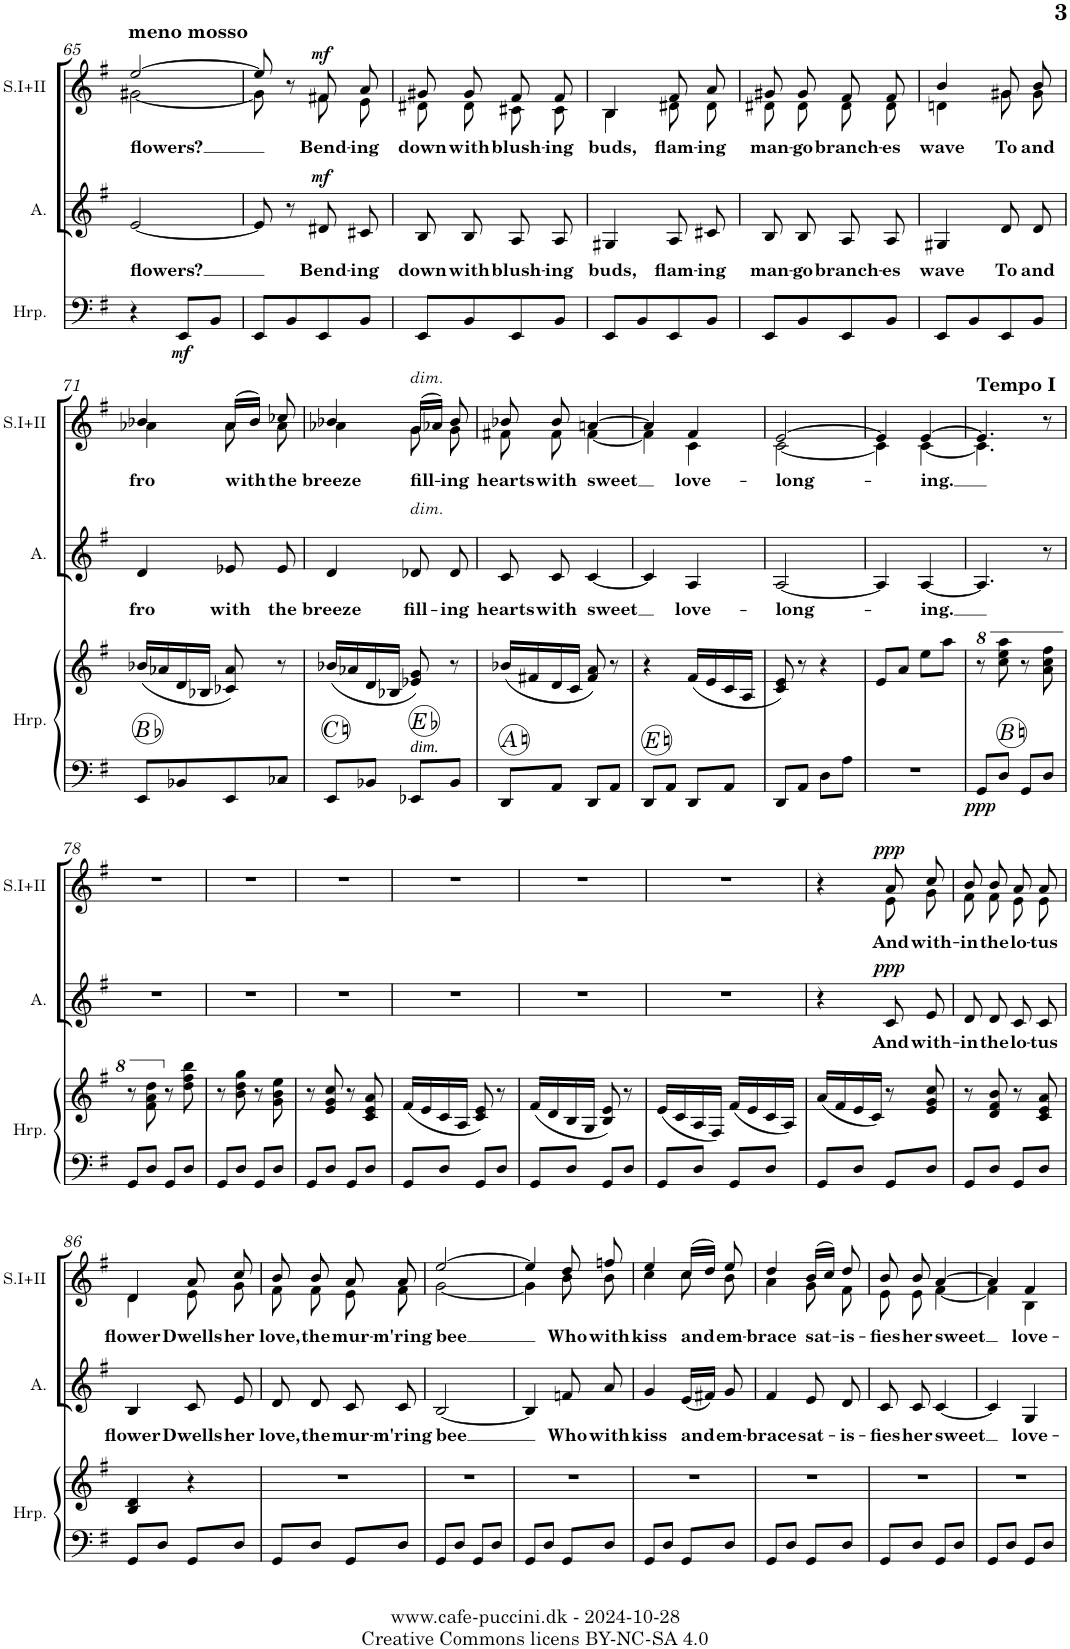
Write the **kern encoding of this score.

**kern	**kern	**dynam	**kern	**text	**dynam	**kern	**text	**dynam
*part3	*part3	*part3	*part2	*part2	*part2	*part1	*part1	*part1
*staff4	*staff3	*staff3/4	*staff2	*staff2	*staff2	*staff1	*staff1	*staff1
*I"Harp	*	*	*I"Alto	*	*	*I"Soprano I+II	*	*
*I'Hrp.	*	*	*I'A.	*	*	*I'S.I+II	*	*
!!LO:PB:g=z
*clefF4	*clefG2	*	*clefG2	*	*	*clefG2	*	*
*k[f#]	*k[f#]	*	*k[f#]	*	*	*k[f#]	*	*
*M2/4	*M2/4	*	*M2/4	*	*	*M2/4	*	*
=65	=65	=65	=65	=65	=65	=65	=65	=65
!	!	!	!	!	!	!LO:TX:a:B:t=meno mosso	!	!
!	!	!	!	!LO:LY:b	!	!	!LO:LY:b	!
*	*	*	*	*	*	*^	*	*
4r	2r	.	[2e/	flowers?	.	[2ee/	[2g#X\	flowers?	.
!	!	!LO:DY:b=2	!	!	!	!	!	!	!
8EE/L	.	mf	.	.	.	.	.	.	.
8BB/J	.	.	.	.	.	.	.	.	.
=66	=66	=66	=66	=66	=66	=66	=66	=66	=66
8EE/L	2r	.	8e/]	.	.	8ee/]	8g#\]	.	.
8BB/	.	.	8r	.	.	8r	8ryy	.	.
!	!	!	!	!LO:LY:b	!LO:DY:a	!	!	!LO:LY:b	!LO:DY:a
8EE/	.	.	8d#X/	Bend-	mf	8f#X/	8f#\	Bend-	mf
!	!	!	!	!LO:LY:b	!	!	!	!LO:LY:b	!
8BB/J	.	.	8c#X/	-ing	.	8a/	8e\	-ing	.
=67	=67	=67	=67	=67	=67	=67	=67	=67	=67
!	!	!	!	!LO:LY:b	!	!	!	!LO:LY:b	!
8EE/L	2r	.	8B/	down	.	8g#X/	8d#X\	down	.
!	!	!	!	!LO:LY:b	!	!	!	!LO:LY:b	!
8BB/	.	.	8B/	with	.	8g#/	8d#\	with	.
!	!	!	!	!LO:LY:b	!	!	!	!LO:LY:b	!
8EE/	.	.	8A/	blush-	.	8f#/	8c#X\	blush-	.
!	!	!	!	!LO:LY:b	!	!	!	!LO:LY:b	!
8BB/J	.	.	8A/	-ing	.	8f#/	8c#\	-ing	.
=68	=68	=68	=68	=68	=68	=68	=68	=68	=68
!	!	!	!	!LO:LY:b	!	!	!	!LO:LY:b	!
8EE/L	2r	.	4G#X/	buds,	.	4B/	4B\	buds,	.
8BB/	.	.	.	.	.	.	.	.	.
!	!	!	!	!LO:LY:b	!	!	!	!LO:LY:b	!
8EE/	.	.	8A/	flam-	.	8f#/	8d#X\	flam-	.
!	!	!	!	!LO:LY:b	!	!	!	!LO:LY:b	!
8BB/J	.	.	8c#X/	-ing	.	8a/	8d#\	-ing	.
=69	=69	=69	=69	=69	=69	=69	=69	=69	=69
!	!	!	!	!LO:LY:b	!	!	!	!LO:LY:b	!
8EE/L	2r	.	8B/	man-	.	8g#X/	8d#X\	man-	.
!	!	!	!	!LO:LY:b	!	!	!	!LO:LY:b	!
8BB/	.	.	8B/	-go	.	8g#/	8d#\	-go	.
!	!	!	!	!LO:LY:b	!	!	!	!LO:LY:b	!
8EE/	.	.	8A/	branch-	.	8f#/	8d#\	branch-	.
!	!	!	!	!LO:LY:b	!	!	!	!LO:LY:b	!
8BB/J	.	.	8A/	-es	.	8f#/	8d#\	-es	.
=70	=70	=70	=70	=70	=70	=70	=70	=70	=70
!	!	!	!	!LO:LY:b	!	!	!	!LO:LY:b	!
8EE/L	2r	.	4G#X/	wave	.	4b/	4dn\	wave	.
8BB/	.	.	.	.	.	.	.	.	.
!	!	!	!	!LO:LY:b	!	!	!	!LO:LY:b	!
8EE/	.	.	8d/	To	.	8g#X/	8g#\	To	.
!	!	!	!	!LO:LY:b	!	!	!	!LO:LY:b	!
8BB/J	.	.	8d/	and	.	8b/	8g#\	and	.
!!LO:LB:g=z	!!
=71	=71	=71	=71	=71	=71	=71	=71	=71	=71
!LO:TX:a:i:t=B♭	!	!	!	!	!	!	!	!	!
!	!	!	!	!LO:LY:b	!	!	!	!LO:LY:b	!
8EE/L	(16b-X/LL	.	4d/	fro	.	4b-X/	4a-X\	fro	.
.	16a-X/	.	.	.	.	.	.	.	.
8BB-X/	16d/	.	.	.	.	.	.	.	.
.	16B-X/JJ	.	.	.	.	.	.	.	.
!	!	!	!	!LO:LY:b	!	!	!	!LO:LY:b	!
8EE/	8c-X/ 8a-/)	.	8e-X/	with	.	(16a-/LL	8a-\	with	.
.	.	.	.	.	.	16b-/JJ)	.	.	.
!	!	!	!	!LO:LY:b	!	!	!	!LO:LY:b	!
8C-X/J	8r	.	8e-/	the	.	8cc-X/	8a-\	the	.
=72	=72	=72	=72	=72	=72	=72	=72	=72	=72
!LO:TX:a:i:t=C♮	!	!	!	!	!	!	!	!	!
!	!	!	!	!LO:LY:b	!	!	!	!LO:LY:b	!
8EE/L	(16b-X/LL	.	4d/	breeze	.	4b-X/	4a-X\	breeze	.
.	16a-X/	.	.	.	.	.	.	.	.
8BB-X/J	16d/	.	.	.	.	.	.	.	.
.	16B-X/JJ	.	.	.	.	.	.	.	.
!	!	!	!	!	!	!LO:TX:a:i:t=dim.	!	!	!
!	!	!	!LO:TX:a:i:t=dim.	!	!	!	!	!	!
!LO:TX:a:i:t=dim.	!	!	!	!	!	!	!	!	!
!LO:TX:a:i:t=E♭	!	!	!	!	!	!	!	!	!
!	!	!	!	!LO:LY:b	!	!	!	!LO:LY:b	!
8EE-X/L	8e-X/ 8g/)	.	8d-X/	fill-	.	(16g/LL	8g\	fill-	.
.	.	.	.	.	.	16a-X/JJ)	.	.	.
!	!	!	!	!LO:LY:b	!	!	!	!LO:LY:b	!
8BB-/J	8r	.	8d-/	-ing	.	8b-/	8g\	-ing	.
=73	=73	=73	=73	=73	=73	=73	=73	=73	=73
!LO:TX:a:i:t=A♮	!	!	!	!	!	!	!	!	!
!	!	!	!	!LO:LY:b	!	!	!	!LO:LY:b	!
8DD/L	(16b-X/LL	.	8c/	hearts	.	8b-X/	8f#X\	hearts	.
.	16f#X/	.	.	.	.	.	.	.	.
!	!	!	!	!LO:LY:b	!	!	!	!LO:LY:b	!
8AA/J	16d/	.	8c/	with	.	8b-/	8f#\	with	.
.	16c/JJ	.	.	.	.	.	.	.	.
!	!	!	!	!LO:LY:b	!	!	!	!LO:LY:b	!
8DD/L	8f#/ 8a/)	.	[4c/	sweet	.	[4an/	[4f#\	sweet	.
8AA/J	8r	.	.	.	.	.	.	.	.
=74	=74	=74	=74	=74	=74	=74	=74	=74	=74
!LO:TX:a:i:t=E♮	!	!	!	!	!	!	!	!	!
8DD/L	4r	.	4c/]	.	.	4a/]	4f#\]	.	.
8AA/J	.	.	.	.	.	.	.	.	.
!	!	!	!	!LO:LY:b	!	!	!	!LO:LY:b	!
8DD/L	(16f#/LL	.	4A/	love-	.	4f#/	4c\	love-	.
.	16e/	.	.	.	.	.	.	.	.
8AA/J	16c/	.	.	.	.	.	.	.	.
.	16A/JJ	.	.	.	.	.	.	.	.
=75	=75	=75	=75	=75	=75	=75	=75	=75	=75
!	!	!	!	!LO:LY:b	!	!	!	!LO:LY:b	!
8DD/L	8c/ 8e/)	.	[2A/	-long-	.	[2e/	[2c\	-long-	.
8AA/J	8r	.	.	.	.	.	.	.	.
8D\L	4r	.	.	.	.	.	.	.	.
8A\J	.	.	.	.	.	.	.	.	.
=76	=76	=76	=76	=76	=76	=76	=76	=76	=76
2r	8e/L	.	4A/]	.	.	4e/]	4c\]	.	.
.	8a/J	.	.	.	.	.	.	.	.
!	!	!	!	!LO:LY:b	!	!	!	!LO:LY:b	!
.	8ee\L	.	[4A/	-ing.	.	[4e/	[4c\	-ing.	.
.	8aa\J	.	.	.	.	.	.	.	.
=77	=77	=77	=77	=77	=77	=77	=77	=77	=77
*	*8va	*	*	*	*	*	*	*	*
!	!	!	!	!	!	!LO:TX:a:B:t=Tempo I	!	!	!
!	!	!LO:DY:b=2	!	!	!	!	!	!	!
8GG/L	8r	ppp	4.A/]	.	.	4.e/]	4.c\]	.	.
!LO:TX:a:i:t=B♮	!	!	!	!	!	!	!	!	!
8D/J	8ccc\ 8eee\ 8aaa\	.	.	.	.	.	.	.	.
8GG/L	8r	.	.	.	.	.	.	.	.
8D/J	8aa\ 8ccc\ 8fff#\	.	8r	.	.	8r	8ryy	.	.
*	*	*	*	*	*	*v	*v	*	*
!!LO:LB:g=z
=78	=78	=78	=78	=78	=78	=78	=78	=78
8GG/L	8r	.	2r	.	.	2r	.	.
8D/J	8ff#\ 8aa\ 8ddd\	.	.	.	.	.	.	.
*	*X8va	*	*	*	*	*	*	*
8GG/L	8r	.	.	.	.	.	.	.
8D/J	8dd\ 8ff#\ 8bb\	.	.	.	.	.	.	.
=79	=79	=79	=79	=79	=79	=79	=79	=79
8GG/L	8r	.	2r	.	.	2r	.	.
8D/J	8b\ 8dd\ 8gg\	.	.	.	.	.	.	.
8GG/L	8r	.	.	.	.	.	.	.
8D/J	8g\ 8b\ 8ee\	.	.	.	.	.	.	.
=80	=80	=80	=80	=80	=80	=80	=80	=80
8GG/L	8r	.	2r	.	.	2r	.	.
8D/J	8e/ 8g/ 8cc/	.	.	.	.	.	.	.
8GG/L	8r	.	.	.	.	.	.	.
8D/J	8c/ 8e/ 8a/	.	.	.	.	.	.	.
=81	=81	=81	=81	=81	=81	=81	=81	=81
8GG/L	(16f#/LL	.	2r	.	.	2r	.	.
.	16e/	.	.	.	.	.	.	.
8D/J	16c/	.	.	.	.	.	.	.
.	16A/JJ	.	.	.	.	.	.	.
8GG/L	8c/ 8e/)	.	.	.	.	.	.	.
8D/J	8r	.	.	.	.	.	.	.
=82	=82	=82	=82	=82	=82	=82	=82	=82
8GG/L	(16f#/LL	.	2r	.	.	2r	.	.
.	16d/	.	.	.	.	.	.	.
8D/J	16B/	.	.	.	.	.	.	.
.	16G/JJ	.	.	.	.	.	.	.
8GG/L	8B/ 8e/)	.	.	.	.	.	.	.
8D/J	8r	.	.	.	.	.	.	.
=83	=83	=83	=83	=83	=83	=83	=83	=83
8GG/L	(16e/LL	.	2r	.	.	2r	.	.
.	16c/	.	.	.	.	.	.	.
8D/J	16A/	.	.	.	.	.	.	.
.	16F#/JJ)	.	.	.	.	.	.	.
8GG/L	(16f#/LL	.	.	.	.	.	.	.
.	16e/	.	.	.	.	.	.	.
8D/J	16c/	.	.	.	.	.	.	.
.	16A/JJ)	.	.	.	.	.	.	.
=84	=84	=84	=84	=84	=84	=84	=84	=84
*	*	*	*	*	*	*^	*	*
8GG/L	(16a/LL	.	4r	.	.	4r	4ryy	.	.
.	16f#/	.	.	.	.	.	.	.	.
8D/J	16e/	.	.	.	.	.	.	.	.
.	16c/JJ)	.	.	.	.	.	.	.	.
!	!	!	!	!LO:LY:b	!LO:DY:a	!	!	!LO:LY:b	!LO:DY:a
8GG/L	8r	.	8c/	And	ppp	8a/	8e\	And	ppp
!	!	!	!	!LO:LY:b	!	!	!	!LO:LY:b	!
8D/J	8e/ 8g/ 8cc/	.	8e/	with-	.	8cc/	8g\	with-	.
=85	=85	=85	=85	=85	=85	=85	=85	=85	=85
!	!	!	!	!LO:LY:b	!	!	!	!LO:LY:b	!
8GG/L	8r	.	8d/	-in	.	8b/	8f#\	-in	.
!	!	!	!	!LO:LY:b	!	!	!	!LO:LY:b	!
8D/J	8d/ 8f#/ 8b/	.	8d/	the	.	8b/	8f#\	the	.
!	!	!	!	!LO:LY:b	!	!	!	!LO:LY:b	!
8GG/L	8r	.	8c/	lo-	.	8a/	8e\	lo-	.
!	!	!	!	!LO:LY:b	!	!	!	!LO:LY:b	!
8D/J	8c/ 8e/ 8a/	.	8c/	-tus	.	8a/	8e\	-tus	.
!!LO:LB:g=z	!!
=86	=86	=86	=86	=86	=86	=86	=86	=86	=86
!	!	!	!	!LO:LY:b	!	!	!	!LO:LY:b	!
8GG/L	4B/ 4d/	.	4B/	flower	.	4d/	4d\	flower	.
8D/J	.	.	.	.	.	.	.	.	.
!	!	!	!	!LO:LY:b	!	!	!	!LO:LY:b	!
8GG/L	4r	.	8c/	Dwells	.	8a/	8e\	Dwells	.
!	!	!	!	!LO:LY:b	!	!	!	!LO:LY:b	!
8D/J	.	.	8e/	her	.	8cc/	8g\	her	.
=87	=87	=87	=87	=87	=87	=87	=87	=87	=87
!	!	!	!	!LO:LY:b	!	!	!	!LO:LY:b	!
8GG/L	2r	.	8d/	love,	.	8b/	8f#\	love,	.
!	!	!	!	!LO:LY:b	!	!	!	!LO:LY:b	!
8D/J	.	.	8d/	the	.	8b/	8f#\	the	.
!	!	!	!	!LO:LY:b	!	!	!	!LO:LY:b	!
8GG/L	.	.	8c/	mur-	.	8a/	8e\	mur-	.
!	!	!	!	!LO:LY:b	!	!	!	!LO:LY:b	!
8D/J	.	.	8c/	-m'ring	.	8a/	8f#\	-m'ring	.
=88	=88	=88	=88	=88	=88	=88	=88	=88	=88
!	!	!	!	!LO:LY:b	!	!	!	!LO:LY:b	!
8GG/L	2r	.	[2B/	bee	.	[2ee/	[2g\	bee	.
8D/J	.	.	.	.	.	.	.	.	.
8GG/L	.	.	.	.	.	.	.	.	.
8D/J	.	.	.	.	.	.	.	.	.
=89	=89	=89	=89	=89	=89	=89	=89	=89	=89
8GG/L	2r	.	4B/]	.	.	4ee/]	4g\]	.	.
8D/J	.	.	.	.	.	.	.	.	.
!	!	!	!	!LO:LY:b	!	!	!	!LO:LY:b	!
8GG/L	.	.	8fn/	Who	.	8dd/	8b\	Who	.
!	!	!	!	!LO:LY:b	!	!	!	!LO:LY:b	!
8D/J	.	.	8a/	with	.	8ffn/	8b\	with	.
=90	=90	=90	=90	=90	=90	=90	=90	=90	=90
!	!	!	!	!LO:LY:b	!	!	!	!LO:LY:b	!
8GG/L	2r	.	4g/	kiss	.	4ee/	4cc\	kiss	.
8D/J	.	.	.	.	.	.	.	.	.
!	!	!	!	!LO:LY:b	!	!	!	!LO:LY:b	!
8GG/L	.	.	(16e/LL	and	.	(16cc/LL	8cc\	and	.
.	.	.	16f#X/JJ)	.	.	16dd/JJ)	.	.	.
!	!	!	!	!LO:LY:b	!	!	!	!LO:LY:b	!
8D/J	.	.	8g/	em-	.	8ee/	8b\	em-	.
=91	=91	=91	=91	=91	=91	=91	=91	=91	=91
!	!	!	!	!LO:LY:b	!	!	!	!LO:LY:b	!
8GG/L	2r	.	4f#/	-brace	.	4dd/	4a\	-brace	.
8D/J	.	.	.	.	.	.	.	.	.
!	!	!	!	!LO:LY:b	!	!	!	!LO:LY:b	!
8GG/L	.	.	8e/	sat-	.	(16b/LL	8g\	sat-	.
.	.	.	.	.	.	16cc/JJ)	.	.	.
!	!	!	!	!LO:LY:b	!	!	!	!LO:LY:b	!
8D/J	.	.	8d/	-is-	.	8dd/	8f#\	-is-	.
=92	=92	=92	=92	=92	=92	=92	=92	=92	=92
!	!	!	!	!LO:LY:b	!	!	!	!LO:LY:b	!
8GG/L	2r	.	8c/	-fies	.	8b/	8e\	-fies	.
!	!	!	!	!LO:LY:b	!	!	!	!LO:LY:b	!
8D/J	.	.	8c/	her	.	8b/	8e\	her	.
!	!	!	!	!LO:LY:b	!	!	!	!LO:LY:b	!
8GG/L	.	.	[4c/	sweet	.	[4a/	[4f#\	sweet	.
8D/J	.	.	.	.	.	.	.	.	.
=93	=93	=93	=93	=93	=93	=93	=93	=93	=93
8GG/L	2r	.	4c/]	.	.	4a/]	4f#\]	.	.
8D/J	.	.	.	.	.	.	.	.	.
!	!	!	!	!LO:LY:b	!	!	!	!LO:LY:b	!
8GG/L	.	.	4G/	love-	.	4f#/	4B\	love-	.
8D/J	.	.	.	.	.	.	.	.	.
*	*	*	*	*	*	*v	*v	*	*
=	=	=	=	=	=	=	=	=
*-	*-	*-	*-	*-	*-	*-	*-	*-
